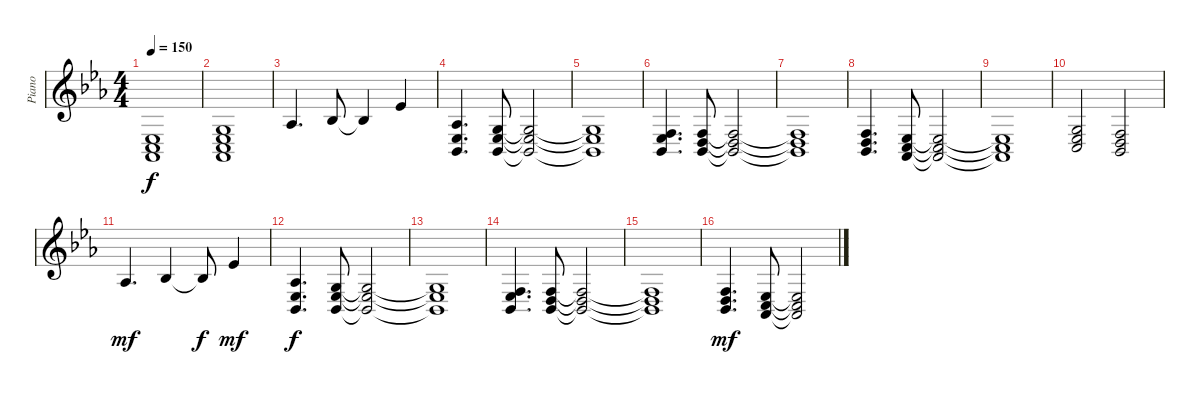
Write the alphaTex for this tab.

\track ("Piano" "Piano") {instrument electricgrandpiano}
\staff {score}
\tuning (E4 B3 G3 D3 A2 D2) {hide}
\ts (4 4)
\tempo 150
\clef g2
\ks eb
(1.4{t} 3.5{t} 6.6{t}).1{dy f} |
(0.3 1.4 3.5 6.6).1 |
1.3.4{d} 3.3.8 3.3{t}.4 4.2.4 |
(6.4 6.5 8.6).4{d} (5.4 6.5 8.6).8 (5.4{t} 6.5{t} 8.6{t}).2 |
(5.4{t} 6.5{t} 8.6{t}).1 |
(3.4 6.5 8.6).4{d} (3.4 5.5 8.6).8 (3.4{t} 5.5{t} 8.6{t}).2 |
(3.4{t} 5.5{t} 8.6{t}).1 |
(3.4 5.5 8.6).4{d} (1.4 3.5 6.6).8 (1.4{t} 3.5{t} 6.6{t}).2 |
(1.4{t} 3.5{t} 6.6{t}).1 |
(0.3 1.4 3.5).2 (3.4 5.5 8.6).2 |
1.3.4{d dy mf} 3.3.4 3.3{t}.8{dy f} 4.2.4{dy mf} |
(6.4 6.5 8.6).4{d dy f} (5.4 6.5 8.6).8 (5.4{t} 6.5{t} 8.6{t}).2 |
(5.4{t} 6.5{t} 8.6{t}).1 |
(3.4 6.5 8.6).4{d} (3.4 5.5 8.6).8 (3.4{t} 5.5{t} 8.6{t}).2 |
(3.4{t} 5.5{t} 8.6{t}).1 |
(3.4 5.5 8.6).4{d dy mf} (1.4 3.5 6.6).8 (1.4{t} 3.5{t} 6.6{t}).2
